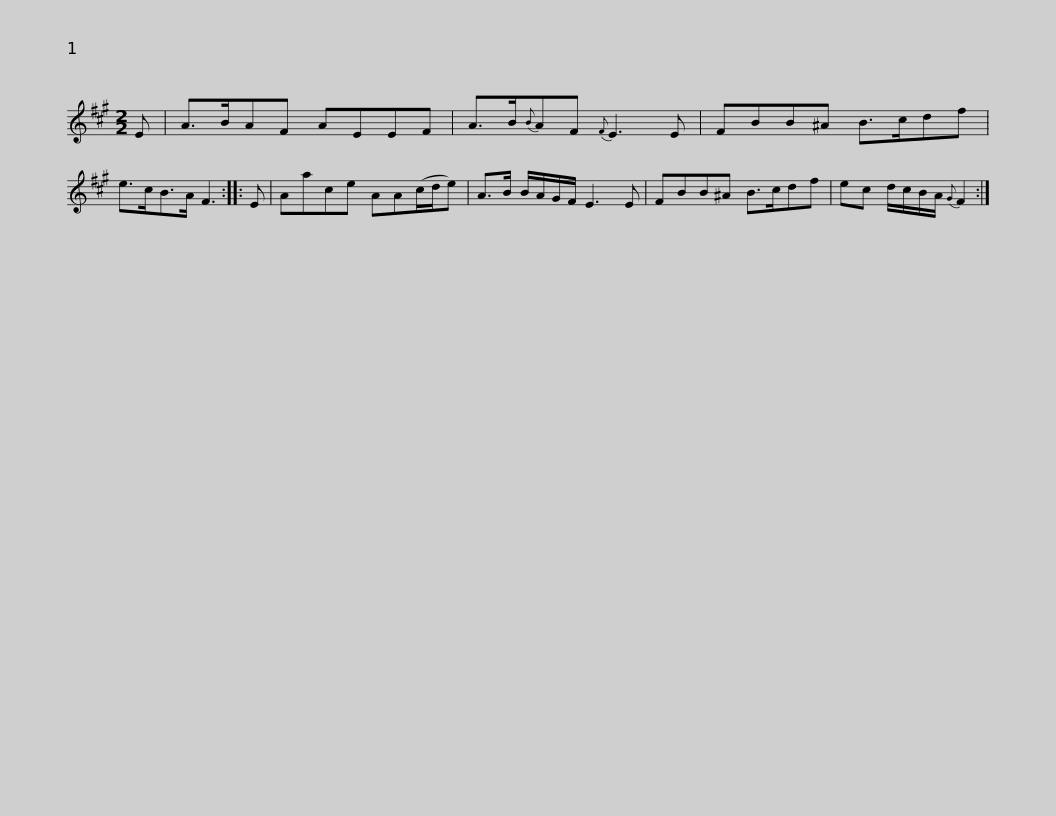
X:1
L:1/8
M:2/2
I:linebreak $
K:A
V:1 treble
V:1
 E | A>BAF AEEF | A>B{B}AF{F} E3 E | FBB^A B>cdf | e>cB>A F3 :: %5
 E |$ Aace AA(c/d/e) | A>B B/A/G/F/ E3 E | FBB^A B>cdf | ec d/c/B/A/{G} F2 :| %10
